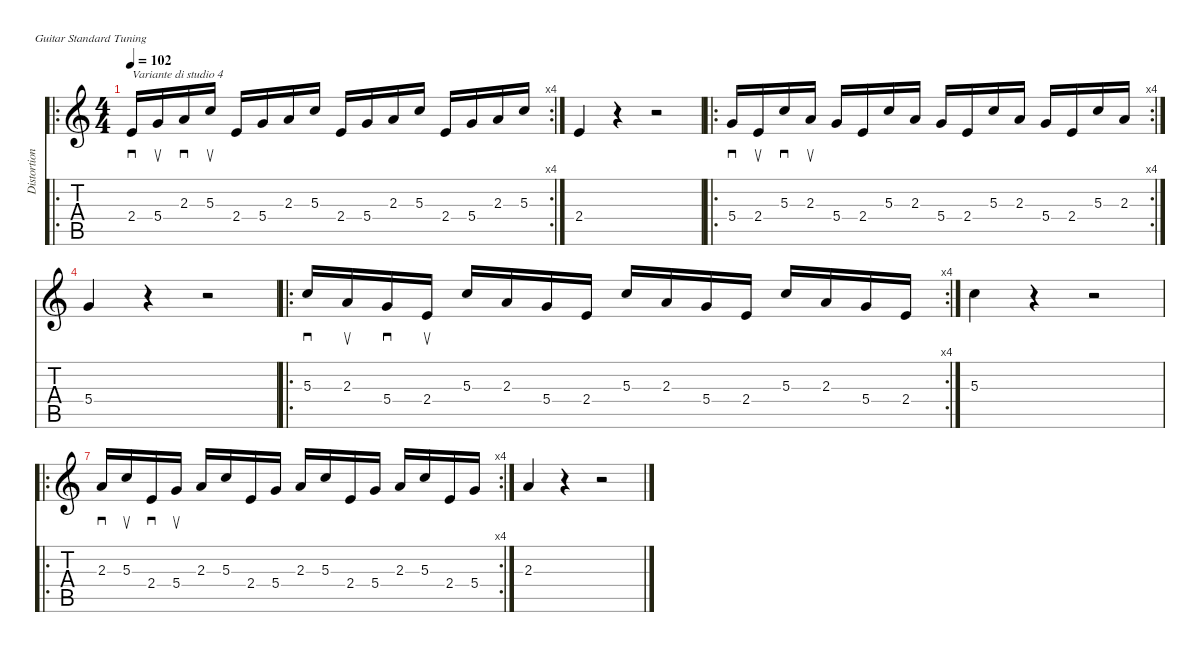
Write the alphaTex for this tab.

\defaultSystemsLayout 4
\hideDynamics
\bracketExtendMode nobrackets
\otherSystemsTrackNameOrientation horizontal
\defaultBarNumberDisplay FirstOfSystem
\track ("Distortion Guitar" "Distortion") {instrument distortionguitar}
\staff {score tabs}
\tuning (E4 B3 G3 D3 A2 E2)
\ro
\rc 4
\ts (4 4)
\tempo 102
\clef g2
\ks c
2.4.16{sd txt "Variante di studio 4" dy mf beam Up} 5.4.16{su beam Up} 2.3.16{sd beam Up} 5.3.16{su beam Up} 2.4.16{beam Up} 5.4.16{beam Up} 2.3.16{beam Up} 5.3.16{beam Up} 2.4.16{beam Up} 5.4.16{beam Up} 2.3.16{beam Up} 5.3.16{beam Up} 2.4.16{beam Up} 5.4.16{beam Up} 2.3.16{beam Up} 5.3.16{beam Up} |
2.4.4{beam Up} r.4{beam Up} r.2{beam Up} |
\ro
\rc 4
5.4.16{sd beam Up} 2.4.16{su beam Up} 5.3.16{sd beam Up} 2.3.16{su beam Up} 5.4.16{beam Up} 2.4.16{beam Up} 5.3.16{beam Up} 2.3.16{beam Up} 5.4.16{beam Up} 2.4.16{beam Up} 5.3.16{beam Up} 2.3.16{beam Up} 5.4.16{beam Up} 2.4.16{beam Up} 5.3.16{beam Up} 2.3.16{beam Up} |
5.4.4{beam Up} r.4{beam Up} r.2{beam Up} |
\ro
\rc 4
5.3.16{sd beam Up} 2.3.16{su beam Up} 5.4.16{sd beam Up} 2.4.16{su beam Up} 5.3.16{beam Up} 2.3.16{beam Up} 5.4.16{beam Up} 2.4.16{beam Up} 5.3.16{beam Up} 2.3.16{beam Up} 5.4.16{beam Up} 2.4.16{beam Up} 5.3.16{beam Up} 2.3.16{beam Up} 5.4.16{beam Up} 2.4.16{beam Up} |
5.3.4{beam Down} r.4{beam Down} r.2{beam Down} |
\ro
\rc 4
2.3.16{sd beam Up} 5.3.16{su beam Up} 2.4.16{sd beam Up} 5.4.16{su beam Up} 2.3.16{beam Up} 5.3.16{beam Up} 2.4.16{beam Up} 5.4.16{beam Up} 2.3.16{beam Up} 5.3.16{beam Up} 2.4.16{beam Up} 5.4.16{beam Up} 2.3.16{beam Up} 5.3.16{beam Up} 2.4.16{beam Up} 5.4.16{beam Up} |
2.3.4{beam Up} r.4{beam Up} r.2{beam Up}
